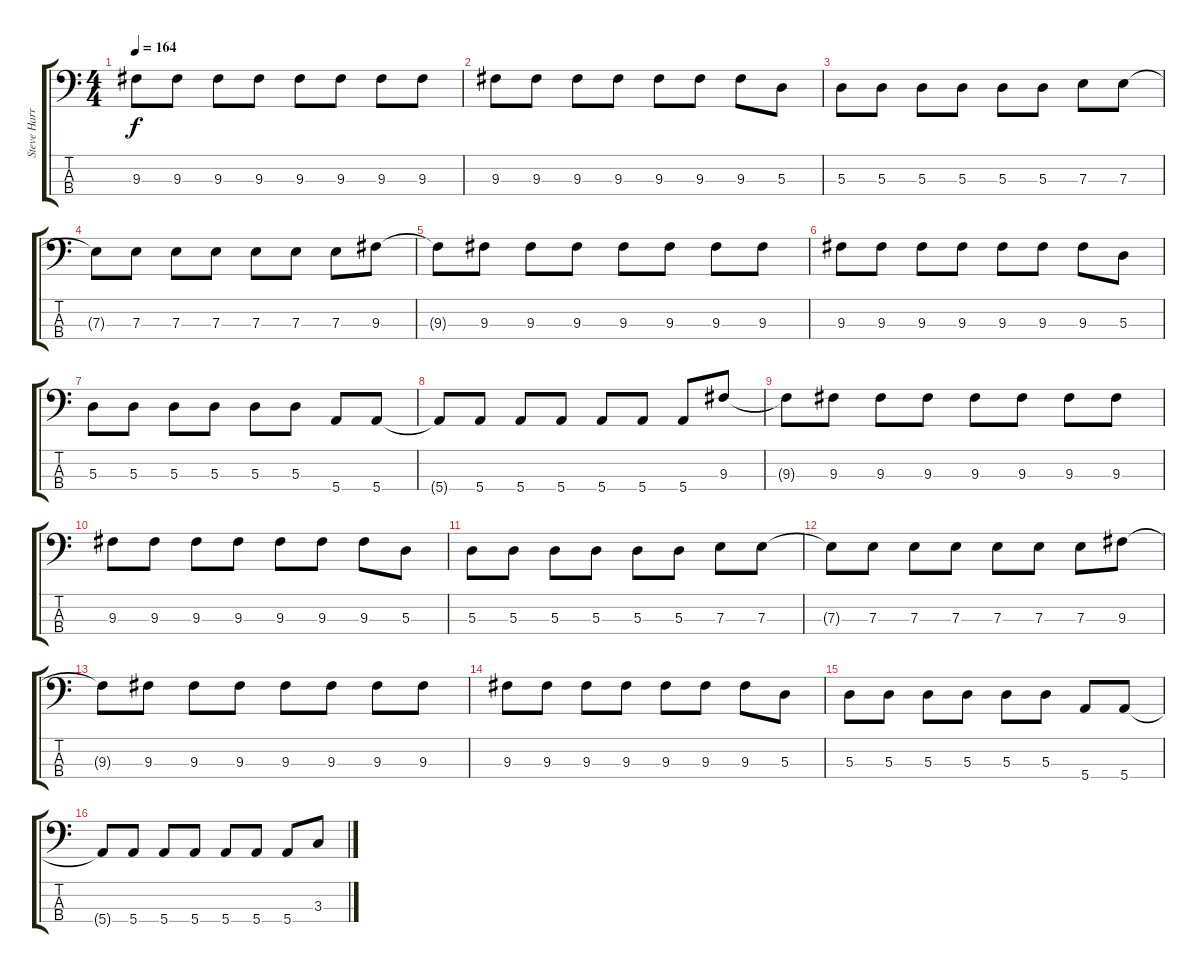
\track ("Steve Harris (Bass)" "Steve Harr") {instrument electricbassfinger}
\staff {score tabs}
\tuning (G2 D2 A1 E1) {hide}
\ts (4 4)
\tempo 164
\clef f4
\ks c
9.3{t}.8{dy f} 9.3.8 9.3.8 9.3.8 9.3.8 9.3.8 9.3.8 9.3.8 |
9.3.8 9.3.8 9.3.8 9.3.8 9.3.8 9.3.8 9.3.8 5.3.8 |
5.3.8 5.3.8 5.3.8 5.3.8 5.3.8 5.3.8 7.3.8 7.3.8 |
7.3{t}.8 7.3.8 7.3.8 7.3.8 7.3.8 7.3.8 7.3.8 9.3.8 |
9.3{t}.8 9.3.8 9.3.8 9.3.8 9.3.8 9.3.8 9.3.8 9.3.8 |
9.3.8 9.3.8 9.3.8 9.3.8 9.3.8 9.3.8 9.3.8 5.3.8 |
5.3.8 5.3.8 5.3.8 5.3.8 5.3.8 5.3.8 5.4.8 5.4.8 |
5.4{t}.8 5.4.8 5.4.8 5.4.8 5.4.8 5.4.8 5.4.8 9.3.8 |
9.3{t}.8 9.3.8 9.3.8 9.3.8 9.3.8 9.3.8 9.3.8 9.3.8 |
9.3.8 9.3.8 9.3.8 9.3.8 9.3.8 9.3.8 9.3.8 5.3.8 |
5.3.8 5.3.8 5.3.8 5.3.8 5.3.8 5.3.8 7.3.8 7.3.8 |
7.3{t}.8 7.3.8 7.3.8 7.3.8 7.3.8 7.3.8 7.3.8 9.3.8 |
9.3{t}.8 9.3.8 9.3.8 9.3.8 9.3.8 9.3.8 9.3.8 9.3.8 |
9.3.8 9.3.8 9.3.8 9.3.8 9.3.8 9.3.8 9.3.8 5.3.8 |
5.3.8 5.3.8 5.3.8 5.3.8 5.3.8 5.3.8 5.4.8 5.4.8 |
5.4{t}.8 5.4.8 5.4.8 5.4.8 5.4.8 5.4.8 5.4.8 3.3.8
